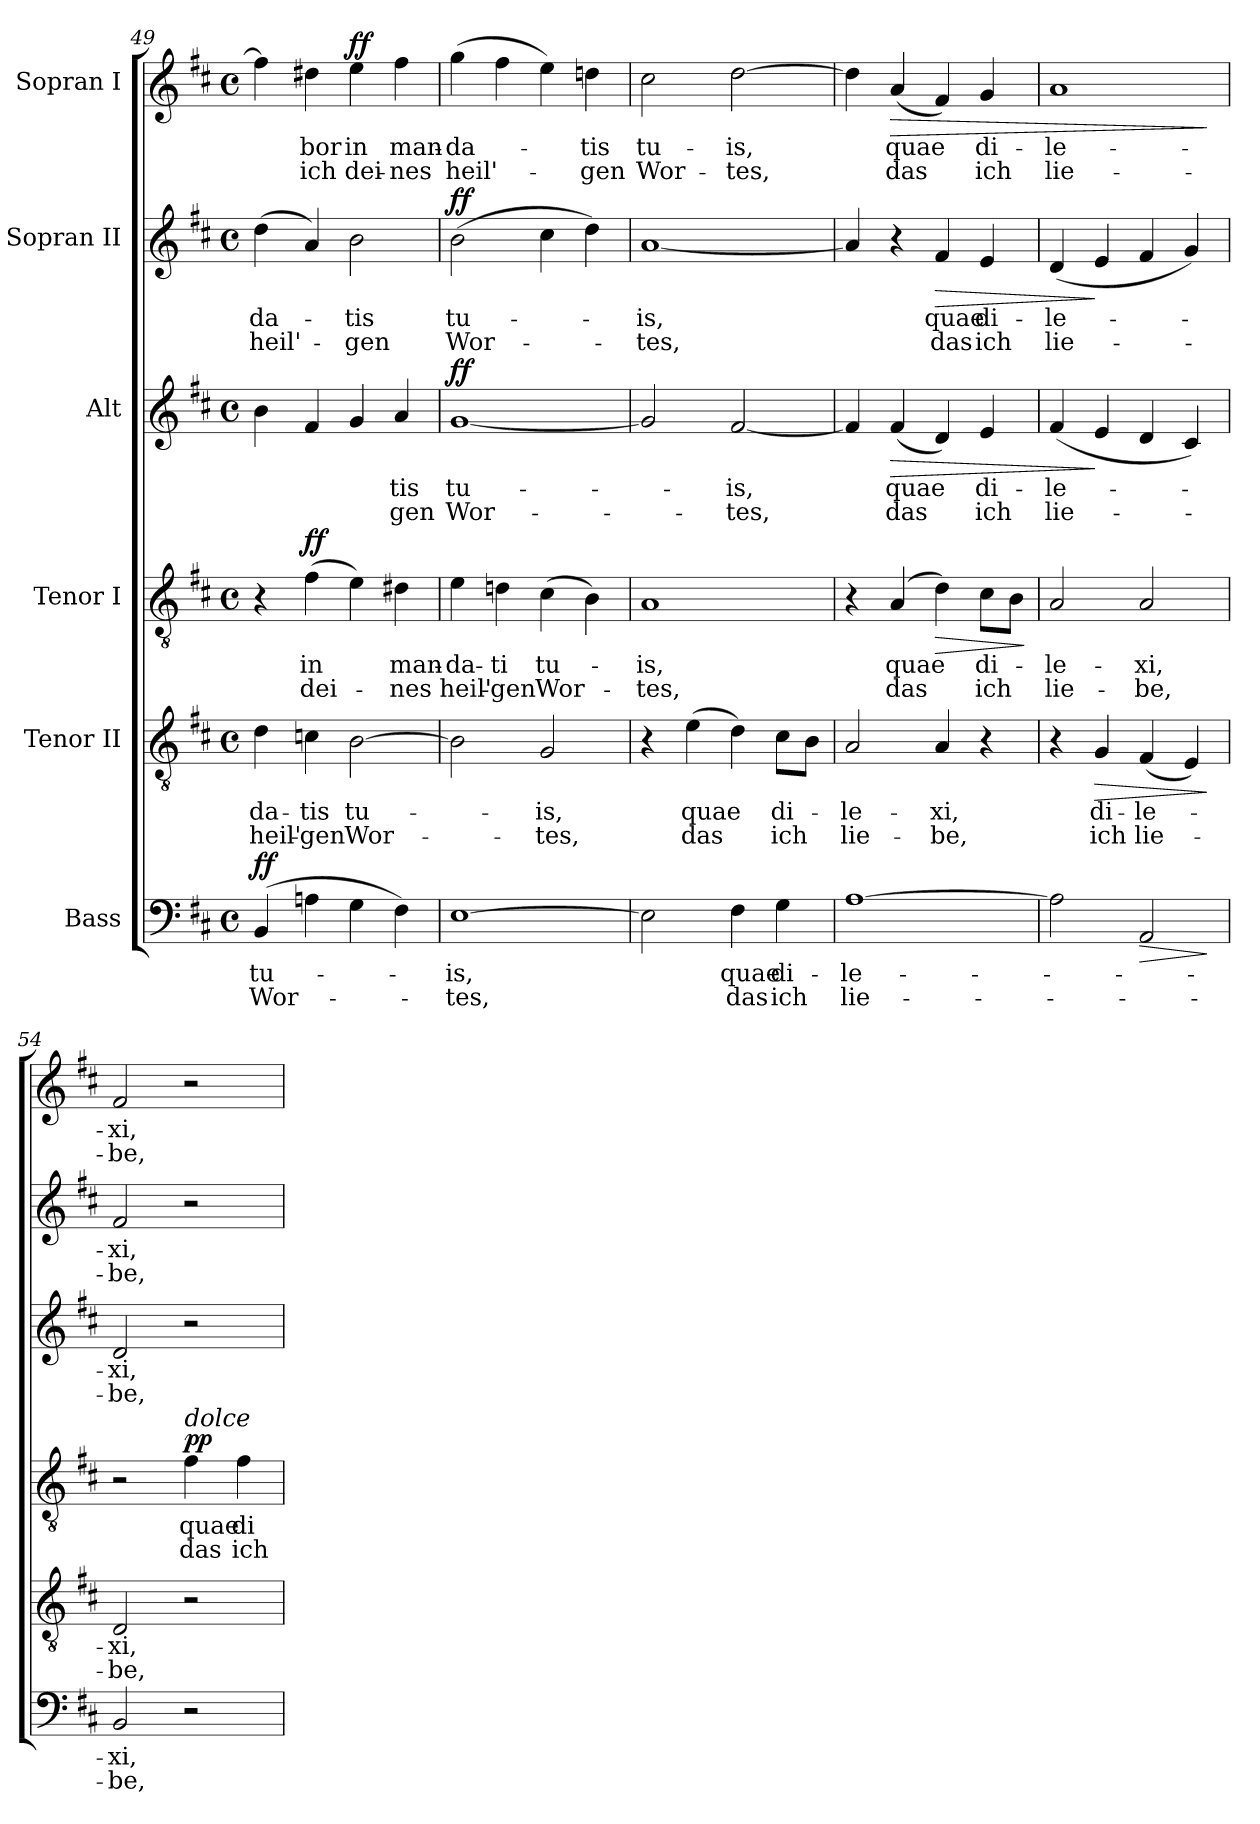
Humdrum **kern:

**kern	**text	**text	**dynam	**kern	**text	**text	**dynam	**kern	**text	**text	**dynam	**kern	**text	**text	**dynam	**kern	**text	**text	**dynam	**kern	**text	**text	**dynam
*part6	*part6	*part6	*part6	*part5	*part5	*part5	*part5	*part4	*part4	*part4	*part4	*part3	*part3	*part3	*part3	*part2	*part2	*part2	*part2	*part1	*part1	*part1	*part1
*staff6	*staff6	*staff6	*staff6	*staff5	*staff5	*staff5	*staff5	*staff4	*staff4	*staff4	*staff4	*staff3	*staff3	*staff3	*staff3	*staff2	*staff2	*staff2	*staff2	*staff1	*staff1	*staff1	*staff1
*I"Bass	*	*	*	*I"Tenor II	*	*	*	*I"Tenor I	*	*	*	*I"Alt	*	*	*	*I"Sopran II	*	*	*	*I"Sopran I	*	*	*
*clefF4	*	*	*	*clefGv2	*	*	*	*clefGv2	*	*	*	*clefG2	*	*	*	*clefG2	*	*	*	*clefG2	*	*	*
*k[f#c#]	*	*	*	*k[f#c#]	*	*	*	*k[f#c#]	*	*	*	*k[f#c#]	*	*	*	*k[f#c#]	*	*	*	*k[f#c#]	*	*	*
*D:	*	*	*	*D:	*	*	*	*D:	*	*	*	*D:	*	*	*	*D:	*	*	*	*D:	*	*	*
*M4/4	*	*	*	*M4/4	*	*	*	*M4/4	*	*	*	*M4/4	*	*	*	*M4/4	*	*	*	*M4/4	*	*	*
*met(c)	*	*	*	*met(c)	*	*	*	*met(c)	*	*	*	*met(c)	*	*	*	*met(c)	*	*	*	*met(c)	*	*	*
=49	=49	=49	=49	=49	=49	=49	=49	=49	=49	=49	=49	=49	=49	=49	=49	=49	=49	=49	=49	=49	=49	=49	=49
!	!	!	!LO:DY:a	!	!	!	!	!	!	!	!	!	!	!	!	!	!	!	!	!	!	!	!
(>4BB/	tu-	Wor-	ff	4d\	-da-	heil'-	.	4r	.	.	.	4b\	.	.	.	(>4dd\	-da-	heil'-	.	4ff#\]	.	.	.
!	!	!	!	!	!	!	!	!	!	!	!LO:DY:a	!	!	!	!	!	!	!	!	!	!	!	!
4An\	.	.	.	4cn\	-tis	-gen	.	(>4f#\	in	dei-	ff	4f#/	.	.	.	4a/)	.	.	.	4dd#X\	-bor	ich	.
!	!	!	!	!	!	!	!	!	!	!	!	!	!	!	!	!	!	!	!	!	!	!	!LO:DY:a
4G\	.	.	.	[2B\	tu-	Wor-	.	4e\)	.	.	.	4g/	.	.	.	2b\	-tis	-gen	.	4ee\	in	dei-	ff
4F#\)	.	.	.	.	.	.	.	4d#X\	man-	-nes	.	4a/	-tis	-gen	.	.	.	.	.	4ff#\	man-	-nes	.
=50	=50	=50	=50	=50	=50	=50	=50	=50	=50	=50	=50	=50	=50	=50	=50	=50	=50	=50	=50	=50	=50	=50	=50
!	!	!	!	!	!	!	!	!	!	!	!	!	!	!	!LO:DY:a	!	!	!	!LO:DY:a	!	!	!	!
[1E	-is,	-tes,	.	2B\]	.	.	.	4e\	-da-	heil'-	.	[1g	tu-	Wor-	ff	(>2b\	tu-	Wor-	ff	(>4gg\	-da-	heil'-	.
.	.	.	.	.	.	.	.	4dn\	-ti	-gen	.	.	.	.	.	.	.	.	.	4ff#\	.	.	.
.	.	.	.	2G/	-is,	-tes,	.	(>4c#\	tu-	Wor-	.	.	.	.	.	4cc#\	.	.	.	4ee\)	.	.	.
.	.	.	.	.	.	.	.	4B\)	.	.	.	.	.	.	.	4dd\)	.	.	.	4ddn\	-tis	-gen	.
!!LO:PB:g=z
=51	=51	=51	=51	=51	=51	=51	=51	=51	=51	=51	=51	=51	=51	=51	=51	=51	=51	=51	=51	=51	=51	=51	=51
2E\]	.	.	.	4r	.	.	.	1A	-is,	-tes,	.	2g/]	.	.	.	[1a	-is,	-tes,	.	2cc#\	tu-	Wor-	.
.	.	.	.	(>4e\	quae	das	.	.	.	.	.	.	.	.	.	.	.	.	.	.	.	.	.
4F#\	quae	das	.	4d\)	.	.	.	.	.	.	.	[2f#/	-is,	-tes,	.	.	.	.	.	[2dd\	-is,	-tes,	.
4G\	di-	ich	.	8c#\L	di-	ich	.	.	.	.	.	.	.	.	.	.	.	.	.	.	.	.	.
.	.	.	.	8B\J	.	.	.	.	.	.	.	.	.	.	.	.	.	.	.	.	.	.	.
=52	=52	=52	=52	=52	=52	=52	=52	=52	=52	=52	=52	=52	=52	=52	=52	=52	=52	=52	=52	=52	=52	=52	=52
[1A	-le-	lie-	.	2A/	-le-	lie-	.	4r	.	.	.	4f#/]	.	.	.	4a/]	.	.	.	4dd\]	.	.	.
!	!	!	!	!	!	!	!	!	!	!	!	!	!	!	!LO:HP:b	!	!	!	!	!	!	!	!LO:HP:b
.	.	.	.	.	.	.	.	(>4A/	quae	das	.	(>4f#/	quae	das	>	4r	.	.	.	(4a/	quae	das	>
!	!	!	!	!	!	!	!	!	!	!	!LO:HP:b	!	!	!	!	!	!	!	!LO:HP:b	!	!	!	!
.	.	.	.	4A/	-xi,	-be,	.	4d\)	.	.	>	4d/)	.	.	.	4f#/	quae	das	>	4f#/)	.	.	.
.	.	.	.	4r	.	.	.	8c#\L	di-	ich	.	4e/	di-	ich	.	4e/	di-	ich	.	4g/	di-	ich	.
.	.	.	.	.	.	.	.	8B\J	.	.	.	.	.	.	.	.	.	.	.	.	.	.	.
.	.	.	.	.	.	.	.	.	.	.	]	.	.	.	.	.	.	.	.	.	.	.	.
=53	=53	=53	=53	=53	=53	=53	=53	=53	=53	=53	=53	=53	=53	=53	=53	=53	=53	=53	=53	=53	=53	=53	=53
2A\]	.	.	.	4r	.	.	.	2A/	-le-	lie-	.	(4f#/	-le-	lie-	.	(4d/	-le-	lie-	.	1a	-le-	lie-	.
!	!	!	!	!	!	!	!LO:HP:b	!	!	!	!	!	!	!	!	!	!	!	!	!	!	!	!
.	.	.	.	4G/	di-	ich	>	.	.	.	.	4e/	.	.	]	4e/	.	.	]	.	.	.	.
!	!	!	!LO:HP:b	!	!	!	!	!	!	!	!	!	!	!	!	!	!	!	!	!	!	!	!
2AA/	.	.	>	(4F#/	-le-	lie-	.	2A/	-xi,	-be,	.	4d/	.	.	.	4f#/	.	.	.	.	.	.	.
.	.	.	.	4E/)	.	.	.	.	.	.	.	4c#/)	.	.	.	4g/)	.	.	.	.	.	.	.
.	.	.	]	.	.	.	]	.	.	.	.	.	.	.	.	.	.	.	.	.	.	.	]
=54	=54	=54	=54	=54	=54	=54	=54	=54	=54	=54	=54	=54	=54	=54	=54	=54	=54	=54	=54	=54	=54	=54	=54
2BB/	-xi,	-be,	.	2D/	-xi,	-be,	.	2r	.	.	.	2d/	-xi,	-be,	.	2f#/	-xi,	-be,	.	2f#/	-xi,	-be,	.
!	!	!	!	!	!	!	!	!LO:TX:a:i:t=dolce	!	!	!	!	!	!	!	!	!	!	!	!	!	!	!
!	!	!	!	!	!	!	!	!	!	!	!LO:DY:a	!	!	!	!	!	!	!	!	!	!	!	!
2r	.	.	.	2r	.	.	.	4f#\	quae	das	pp	2r	.	.	.	2r	.	.	.	2r	.	.	.
.	.	.	.	.	.	.	.	4f#\	di-	ich	.	.	.	.	.	.	.	.	.	.	.	.	.
=	=	=	=	=	=	=	=	=	=	=	=	=	=	=	=	=	=	=	=	=	=	=	=
*-	*-	*-	*-	*-	*-	*-	*-	*-	*-	*-	*-	*-	*-	*-	*-	*-	*-	*-	*-	*-	*-	*-	*-
